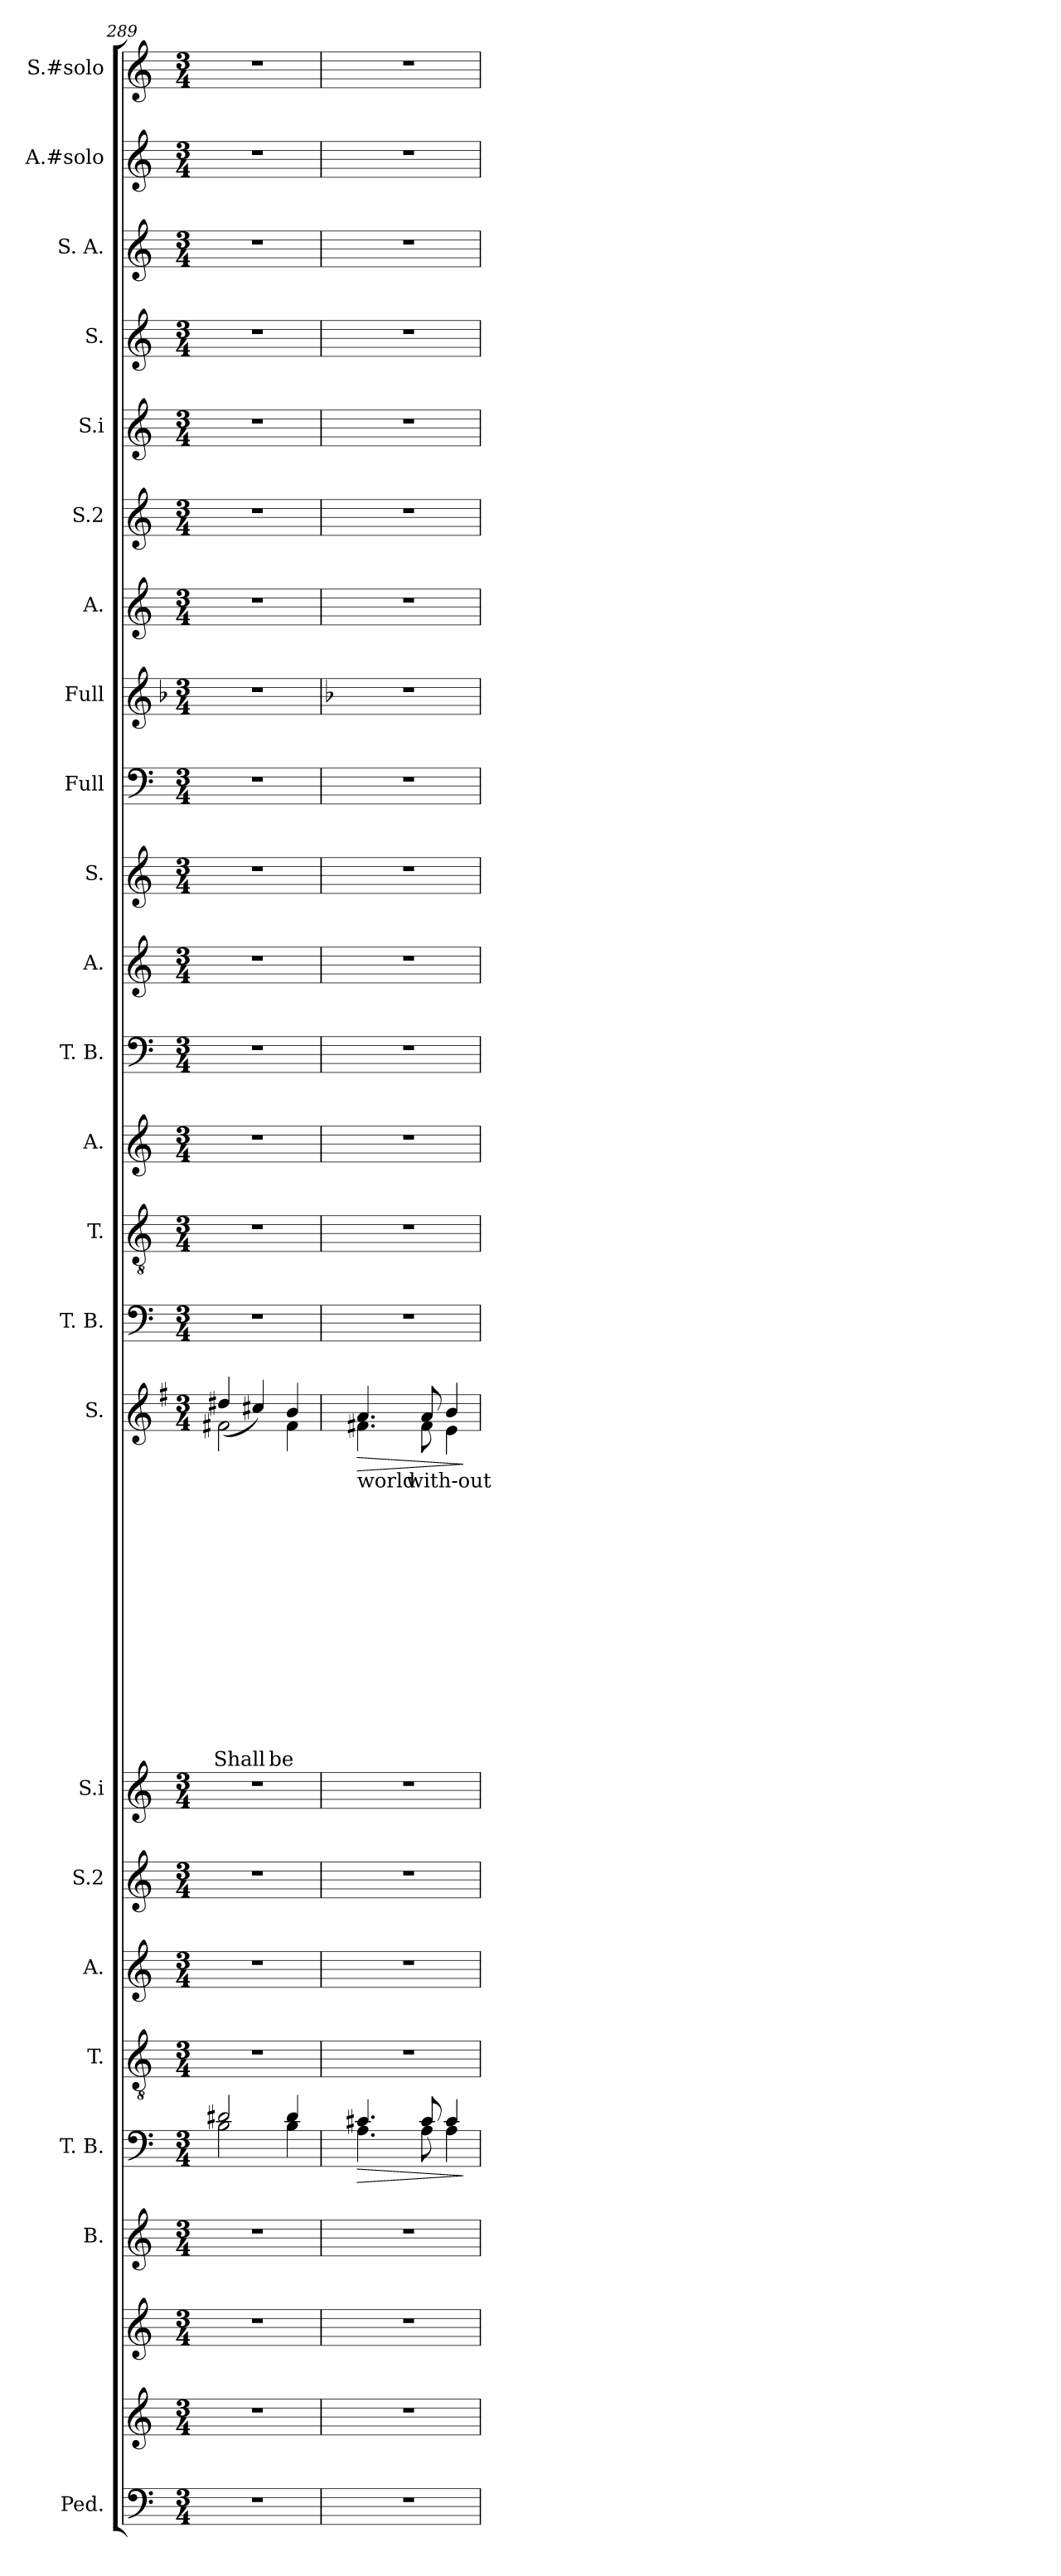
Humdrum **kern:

**kern	**kern	**kern	**kern	**kern	**dynam	**kern	**kern	**kern	**kern	**kern	**text	**text	**text	**text	**text	**text	**text	**text	**text	**text	**text	**text	**text	**text	**dynam	**kern	**kern	**kern	**kern	**kern	**kern	**kern	**kern	**kern	**kern	**kern	**kern	**kern	**kern	**kern
*part25	*part24	*part23	*part22	*part21	*part21	*part20	*part19	*part18	*part17	*part16	*part16	*part16	*part16	*part16	*part16	*part16	*part16	*part16	*part16	*part16	*part16	*part16	*part16	*part16	*part16	*part15	*part14	*part13	*part12	*part11	*part10	*part9	*part8	*part7	*part6	*part5	*part4	*part3	*part2	*part1
*staff25	*staff24	*staff23	*staff22	*staff21	*staff21	*staff20	*staff19	*staff18	*staff17	*staff16	*staff16	*staff16	*staff16	*staff16	*staff16	*staff16	*staff16	*staff16	*staff16	*staff16	*staff16	*staff16	*staff16	*staff16	*staff16	*staff15	*staff14	*staff13	*staff12	*staff11	*staff10	*staff9	*staff8	*staff7	*staff6	*staff5	*staff4	*staff3	*staff2	*staff1
*I"Ped.	*	*	*I"B.	*I"T. B.	*	*I"T.	*I"A.	*I"S.2	*I"S.i	*I"S.	*	*	*	*	*	*	*	*	*	*	*	*	*	*	*	*I"T. B.	*I"T.	*I"A.	*I"T. B.	*I"A.	*I"S.	*I"Full	*I"Full	*I"A.	*I"S.2	*I"S.i	*I"S.	*I"S. A.	*I"A.#solo	*I"S.#solo
*I'Ped.	*	*	*	*I'T. B.	*	*I'T.	*I'A.	*I'S.2	*I'S.i	*I'S.	*	*	*	*	*	*	*	*	*	*	*	*	*	*	*	*I'T. B.	*I'T.	*	*I'T. B.	*I'A.	*I'S.	*	*	*I'A.	*I'S.2	*I'S.i	*I'S.	*I'S. A.	*I'A.#solo	*I'S.#solo
*clefF4	*clefG2	*clefG2	*clefG2	*clefF4	*	*clefGv2	*clefG2	*clefG2	*clefG2	*clefG2	*	*	*	*	*	*	*	*	*	*	*	*	*	*	*	*clefF4	*clefGv2	*clefG2	*clefF4	*clefG2	*clefG2	*clefF4	*clefG2	*clefG2	*clefG2	*clefG2	*clefG2	*clefG2	*clefG2	*clefG2
*	*	*	*	*	*	*	*	*	*	*	*	*	*	*	*	*	*	*	*	*	*	*	*	*	*	*	*	*	*	*	*	*	*ITrd3c5	*	*	*	*	*	*	*
*k[]	*k[]	*k[]	*k[]	*k[]	*	*k[]	*k[]	*k[]	*k[]	*k[f#]	*	*	*	*	*	*	*	*	*	*	*	*	*	*	*	*k[]	*k[]	*k[]	*k[]	*k[]	*k[]	*k[]	*k[]	*k[]	*k[]	*k[]	*k[]	*k[]	*k[]	*k[]
*C:	*C:	*C:	*C:	*C:	*	*C:	*C:	*C:	*C:	*G:	*	*	*	*	*	*	*	*	*	*	*	*	*	*	*	*C:	*C:	*C:	*C:	*C:	*C:	*C:	*C:	*C:	*C:	*C:	*C:	*C:	*C:	*C:
*M3/4	*M3/4	*M3/4	*M3/4	*M3/4	*	*M3/4	*M3/4	*M3/4	*M3/4	*M3/4	*	*	*	*	*	*	*	*	*	*	*	*	*	*	*	*M3/4	*M3/4	*M3/4	*M3/4	*M3/4	*M3/4	*M3/4	*M3/4	*M3/4	*M3/4	*M3/4	*M3/4	*M3/4	*M3/4	*M3/4
=289	=289	=289	=289	=289	=289	=289	=289	=289	=289	=289	=289	=289	=289	=289	=289	=289	=289	=289	=289	=289	=289	=289	=289	=289	=289	=289	=289	=289	=289	=289	=289	=289	=289	=289	=289	=289	=289	=289	=289	=289
*	*	*	*	*^	*	*	*	*	*	*^	*	*	*	*	*	*	*	*	*	*	*	*	*	*	*	*	*	*	*	*	*	*	*	*	*	*	*	*	*	*
!	!	!	!	!	!	!	!	!	!	!	!	!	!	!	!	!	!	!	!	!	!	!	!	!	!	!LO:LY:b	!	!	!	!	!	!	!	!	!	!	!	!	!	!	!	!
2.r	2.r	2.r	2.r	2d#X/	2B\	.	2.r	2.r	2.r	2.r	2f#X\	(>4dd#X/	.	.	.	.	.	.	.	.	.	.	.	.	.	Shall	.	2.r	2.r	2.r	2.r	2.r	2.r	2.r	2.r	2.r	2.r	2.r	2.r	2.r	2.r	2.r
.	.	.	.	.	.	.	.	.	.	.	.	4cc#X/)	.	.	.	.	.	.	.	.	.	.	.	.	.	.	.	.	.	.	.	.	.	.	.	.	.	.	.	.	.	.
!	!	!	!	!	!	!	!	!	!	!	!	!	!	!	!	!	!	!	!	!	!	!	!	!	!	!LO:LY:b	!	!	!	!	!	!	!	!	!	!	!	!	!	!	!	!
.	.	.	.	4d#/	4B\	.	.	.	.	.	4f#\	4b/	.	.	.	.	.	.	.	.	.	.	.	.	.	be	.	.	.	.	.	.	.	.	.	.	.	.	.	.	.	.
*	*	*	*	*	*	*	*	*	*	*	*v	*v	*	*	*	*	*	*	*	*	*	*	*	*	*	*	*	*	*	*	*	*	*	*	*	*	*	*	*	*	*	*
!!LO:PB:g=z
=290	=290	=290	=290	=290	=290	=290	=290	=290	=290	=290	=290	=290	=290	=290	=290	=290	=290	=290	=290	=290	=290	=290	=290	=290	=290	=290	=290	=290	=290	=290	=290	=290	=290	=290	=290	=290	=290	=290	=290	=290	=290
*	*	*	*	*	*	*	*	*	*	*	*k[]	*	*	*	*	*	*	*	*	*	*	*	*	*	*	*	*	*	*	*	*	*	*	*	*	*	*	*	*	*	*
*	*	*	*	*	*	*	*	*	*	*	*C:	*	*	*	*	*	*	*	*	*	*	*	*	*	*	*	*	*	*	*	*	*	*	*	*	*	*	*	*	*	*
*	*	*	*	*	*	*	*	*	*	*	*^	*	*	*	*	*	*	*	*	*	*	*	*	*	*	*	*	*	*	*	*	*	*	*	*	*	*	*	*	*	*
!	!	!	!	!	!	!	!	!	!	!	!LO:TX:b:t=world	!	!	!	!	!	!	!	!	!	!	!	!	!	!	!	!	!	!	!	!	!	!	!	!	!	!	!	!	!	!	!
!	!	!	!	!	!	!LO:HP:b	!	!	!	!	!	!	!	!	!	!	!	!	!	!	!	!	!	!	!	!	!LO:HP:b	!	!	!	!	!	!	!	!	!	!	!	!	!	!	!
*	*	*	*	*	*	*	*	*	*	*	*	*^	*	*	*	*	*	*	*	*	*	*	*	*	*	*	*	*	*	*	*	*	*	*	*	*	*	*	*	*	*	*
2.r	2.r	2.r	2.r	4.c#X/	4.A\	>	2.r	2.r	2.r	2.r	4.a/	4.f#X\	4ryy	.	.	.	.	.	.	.	.	.	.	.	.	.	.	>	2.r	2.r	2.r	2.r	2.r	2.r	2.r	2.r	2.r	2.r	2.r	2.r	2.r	2.r	2.r
.	.	.	.	.	.	.	.	.	.	.	.	.	16ryy	.	.	.	.	.	.	.	.	.	.	.	.	.	.	.	.	.	.	.	.	.	.	.	.	.	.	.	.	.	.
!	!	!	!	!	!	!	!	!	!	!	!	!	!LO:TX:b:t=with-out	!	!	!	!	!	!	!	!	!	!	!	!	!	!	!	!	!	!	!	!	!	!	!	!	!	!	!	!	!	!
.	.	.	.	.	.	.	.	.	.	.	.	.	4..ryy	.	.	.	.	.	.	.	.	.	.	.	.	.	.	.	.	.	.	.	.	.	.	.	.	.	.	.	.	.	.
.	.	.	.	8c#/	8A\	.	.	.	.	.	8a/	8f#\	.	.	.	.	.	.	.	.	.	.	.	.	.	.	.	.	.	.	.	.	.	.	.	.	.	.	.	.	.	.	.
.	.	.	.	4c#/	4A\	.	.	.	.	.	4b/	4e\	.	.	.	.	.	.	.	.	.	.	.	.	.	.	.	.	.	.	.	.	.	.	.	.	.	.	.	.	.	.	.
*	*	*	*	*v	*v	*	*	*	*	*	*	*	*	*	*	*	*	*	*	*	*	*	*	*	*	*	*	*	*	*	*	*	*	*	*	*	*	*	*	*	*	*	*
.	.	.	.	.	]	.	.	.	.	.	.	.	.	.	.	.	.	.	.	.	.	.	.	.	.	.	]	.	.	.	.	.	.	.	.	.	.	.	.	.	.	.
*	*	*	*	*	*	*	*	*	*	*v	*v	*v	*	*	*	*	*	*	*	*	*	*	*	*	*	*	*	*	*	*	*	*	*	*	*	*	*	*	*	*	*	*
=	=	=	=	=	=	=	=	=	=	=	=	=	=	=	=	=	=	=	=	=	=	=	=	=	=	=	=	=	=	=	=	=	=	=	=	=	=	=	=	=
*-	*-	*-	*-	*-	*-	*-	*-	*-	*-	*-	*-	*-	*-	*-	*-	*-	*-	*-	*-	*-	*-	*-	*-	*-	*-	*-	*-	*-	*-	*-	*-	*-	*-	*-	*-	*-	*-	*-	*-	*-
